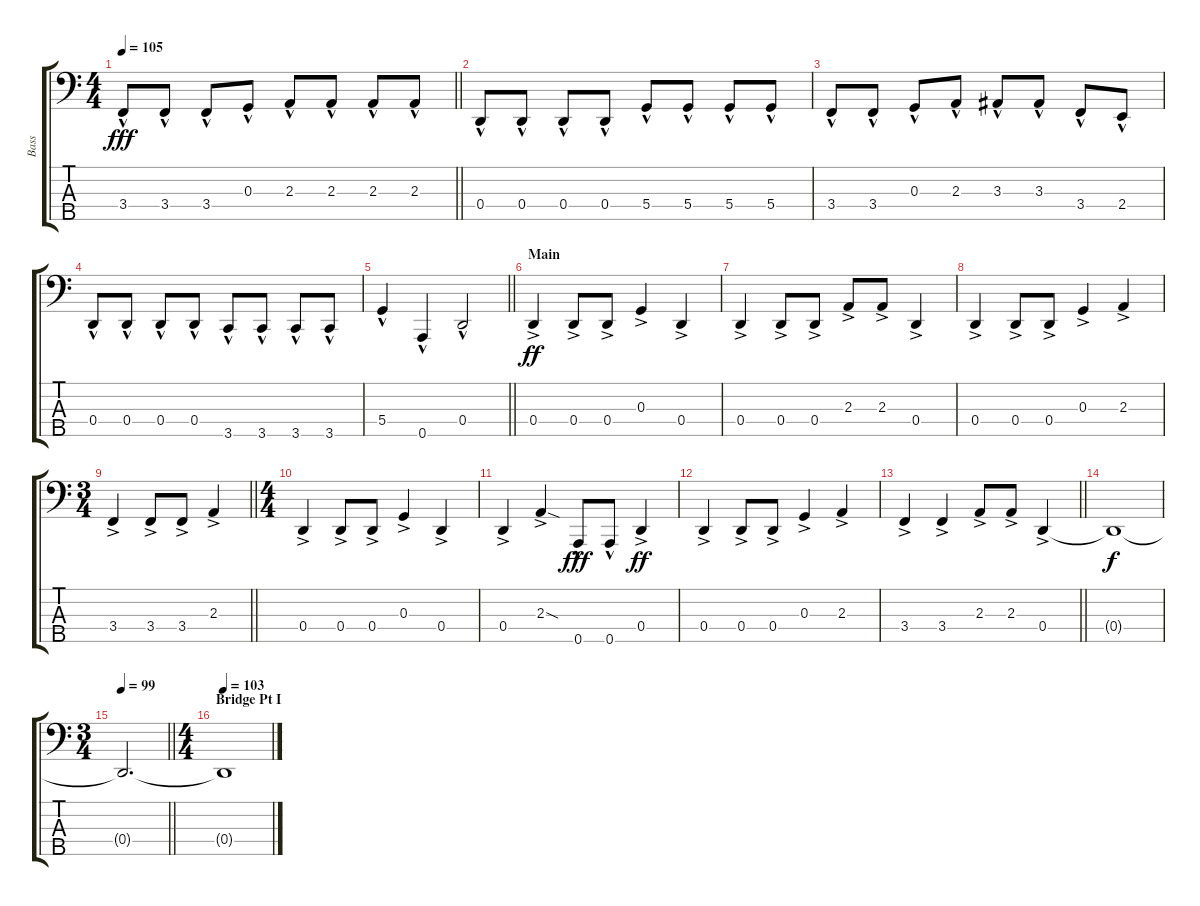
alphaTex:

\track ("Bass" "Bass") {instrument electricbassfinger}
\staff {score tabs}
\tuning (F2 C2 G1 D1 A0) {hide}
\ts (4 4)
\tempo 105
\clef f4
\barLineRight lightlight
\ks c
3.4{hac}.8{dy fff} 3.4{hac}.8 3.4{hac}.8 0.3{hac}.8 2.3{hac}.8 2.3{hac}.8 2.3{hac}.8 2.3{hac}.8 |
\section ("" "")
0.4{hac}.8 0.4{hac}.8 0.4{hac}.8 0.4{hac}.8 5.4{hac}.8 5.4{hac}.8 5.4{hac}.8 5.4{hac}.8 |
3.4{hac}.8 3.4{hac}.8 0.3{hac}.8 2.3{hac}.8 3.3{hac}.8 3.3{hac}.8 3.4{hac}.8 2.4{hac}.8 |
0.4{hac}.8 0.4{hac}.8 0.4{hac}.8 0.4{hac}.8 3.5{hac}.8 3.5{hac}.8 3.5{hac}.8 3.5{hac}.8 |
\barLineRight lightlight
5.4{hac}.4 0.5{hac}.4 0.4{hac}.2 |
\section ("" "Main")
0.4{ac}.4{dy ff} 0.4{ac}.8 0.4{ac}.8 0.3{ac}.4 0.4{ac}.4 |
0.4{ac}.4 0.4{ac}.8 0.4{ac}.8 2.3{ac}.8 2.3{ac}.8 0.4{ac}.4 |
0.4{ac}.4 0.4{ac}.8 0.4{ac}.8 0.3{ac}.4 2.3{ac}.4 |
\ts (3 4)
\barLineRight lightlight
3.4{ac}.4 3.4{ac}.8 3.4{ac}.8 2.3{ac}.4 |
\ts (4 4)
\section ("" "")
0.4{ac}.4 0.4{ac}.8 0.4{ac}.8 0.3{ac}.4 0.4{ac}.4 |
0.4{ac}.4 2.3{sod ac}.4 0.5{hac}.8{dy fff} 0.5{hac}.8 0.4{ac}.4{dy ff} |
0.4{ac}.4 0.4{ac}.8 0.4{ac}.8 0.3{ac}.4 2.3{ac}.4 |
\barLineRight lightlight
3.4{ac}.4 3.4{ac}.4 2.3{ac}.8 2.3{ac}.8 0.4{ac}.4 |
\section ("" "")
0.4{t}.1{dy f} |
\ts (3 4)
\tempo 99
\barLineRight lightlight
0.4{t}.2{d} |
\ts (4 4)
\section ("" "Bridge Pt I")
\tempo 103
0.4{t}.1
